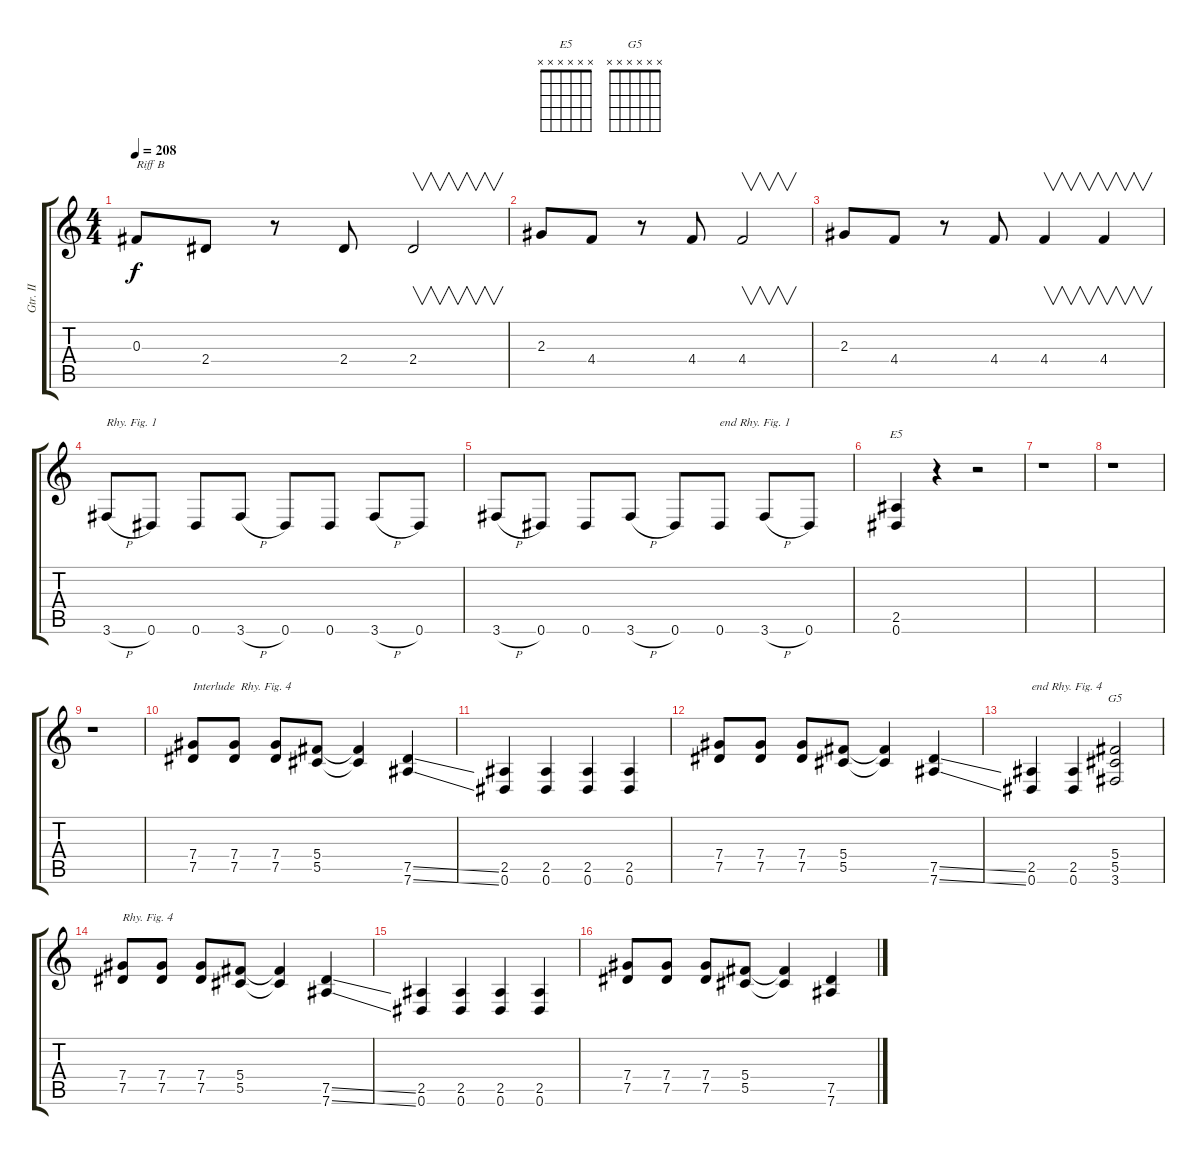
\track ("Gtr. II" "Gtr. II") {instrument distortionguitar}
\staff {score tabs}
\tuning (Eb4 Bb3 Gb3 Db3 Ab2 Eb2) {hide}
\chord ("E5" x x x x x x) {firstfret 0}
\chord ("G5" x x x x x x) {firstfret 0}
\ts (4 4)
\tempo 208
\clef g2
\ks c
0.3.8{txt "Riff B" dy f} 2.4.8 r.8 2.4.8 2.4.2{v} |
2.3.8 4.4.8 r.8 4.4.8 4.4.2{v} |
2.3.8 4.4.8 r.8 4.4.8 4.4.4{v} 4.4.4{v} |
3.6{h}.8{txt "Rhy. Fig. 1"} 0.6.8 0.6.8 3.6{h}.8 0.6.8 0.6.8 3.6{h}.8 0.6.8 |
3.6{h}.8 0.6.8 0.6.8 3.6{h}.8 0.6.8 0.6.8{txt "end Rhy. Fig. 1"} 3.6{h}.8 0.6.8 |
(2.5 0.6).4{ch "E5"} r.4 r.2 |
r.1 |
r.1 |
r.1 |
(7.4 7.5).8{txt "Interlude  Rhy. Fig. 4"} (7.4 7.5).8 (7.4 7.5).8 (5.4 5.5).8 (5.4{t} 5.5{t}).4 (7.5{ss} 7.6{ss}).4 |
(2.5 0.6).4 (2.5 0.6).4 (2.5 0.6).4 (2.5 0.6).4 |
(7.4 7.5).8 (7.4 7.5).8 (7.4 7.5).8 (5.4 5.5).8 (5.4{t} 5.5{t}).4 (7.5{ss} 7.6{ss}).4 |
(2.5 0.6).4{txt "end Rhy. Fig. 4"} (2.5 0.6).4 (5.4 5.5 3.6).2{ch "G5"} |
(7.4 7.5).8{txt "Rhy. Fig. 4"} (7.4 7.5).8 (7.4 7.5).8 (5.4 5.5).8 (5.4{t} 5.5{t}).4 (7.5{ss} 7.6{ss}).4 |
(2.5 0.6).4 (2.5 0.6).4 (2.5 0.6).4 (2.5 0.6).4 |
(7.4 7.5).8 (7.4 7.5).8 (7.4 7.5).8 (5.4 5.5).8 (5.4{t} 5.5{t}).4 (7.5{ss} 7.6{ss}).4
